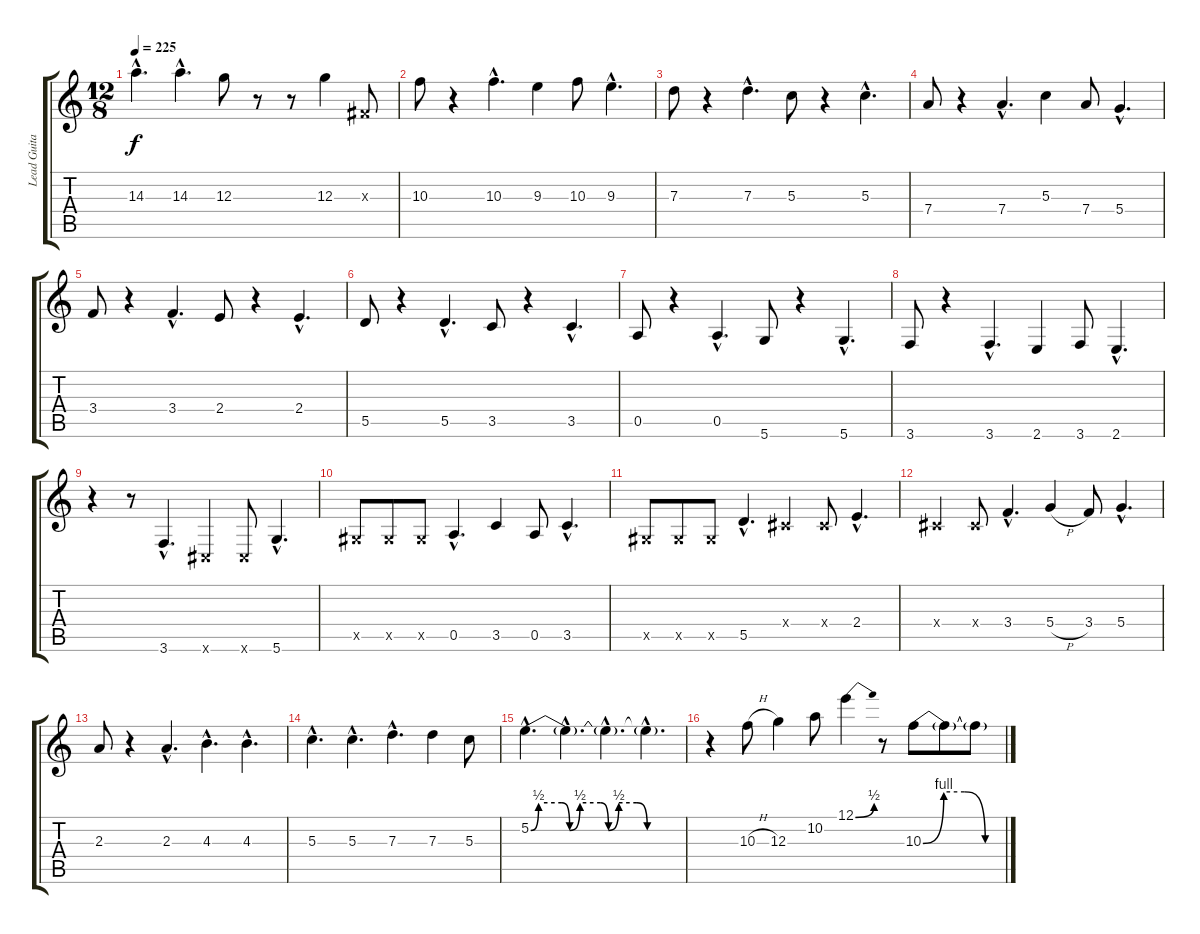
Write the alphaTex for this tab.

\track ("Lead Guitar" "Lead Guita") {instrument distortionguitar}
\staff {score tabs}
\tuning (E4 B3 G3 D3 A2 D2) {hide}
\ts (12 8)
\tempo 225
\clef g2
\ks c
14.3{hac}.4{d dy f} 14.3{hac}.4{d} 12.3.8 r.8 r.8 12.3.4 -1.3{x}.8 |
10.3.8 r.4 10.3{hac}.4{d} 9.3.4 10.3.8 9.3{hac}.4{d} |
7.3.8 r.4 7.3{hac}.4{d} 5.3.8 r.4 5.3{hac}.4{d} |
7.4.8 r.4 7.4{hac}.4{d} 5.3.4 7.4.8 5.4{hac}.4{d} |
3.4.8 r.4 3.4{hac}.4{d} 2.4.8 r.4 2.4{hac}.4{d} |
5.5.8 r.4 5.5{hac}.4{d} 3.5.8 r.4 3.5{hac}.4{d} |
0.5.8 r.4 0.5{hac}.4{d} 5.6.8 r.4 5.6{hac}.4{d} |
3.6.8 r.4 3.6{hac}.4{d} 2.6.4 3.6.8 2.6{hac}.4{d} |
r.4 r.8 3.6{hac}.4{d} -1.6{x}.4 -1.6{x}.8 5.6{hac}.4{d} |
-1.5{x}.8 -1.5{x}.8 -1.5{x}.8 0.5{hac}.4{d} 3.5.4 0.5.8 3.5{hac}.4{d} |
-1.5{x}.8 -1.5{x}.8 -1.5{x}.8 5.5{hac}.4{d} -1.4{x}.4 -1.4{x}.8 2.4{hac}.4{d} |
-1.4{x}.4 -1.4{x}.8 3.4{hac}.4{d} 5.4{h}.4 3.4.8 5.4{hac}.4{d} |
2.3.8 r.4 2.3{hac}.4{d} 4.3{hac}.4{d} 4.3{hac}.4{d} |
5.3{hac}.4{d} 5.3{hac}.4{d} 7.3{hac}.4{d} 7.3.4 5.3.8 |
5.2{be (custom 0 0 3 2 12 2 15 0 19 2 27 2 30 0 34 2 41 2 45 0 60 0) hac}.4{d} 5.2{hac t}.4{d} 5.2{hac t}.4{d} 5.2{hac t}.4{d} |
r.4 10.3{h}.8 12.3.4 10.2.8 12.1{be (bend 0 0 60 2)}.4 r.8 10.3{be (custom 0 0 15 4 30 4 45 0 60 0)}.8 10.3{t}.8 10.3{t}.8
